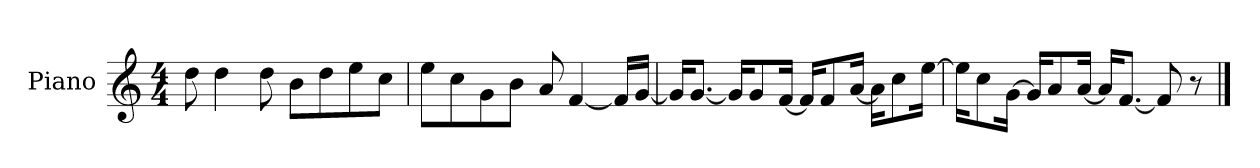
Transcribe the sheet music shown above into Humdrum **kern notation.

**kern
*part1
*staff1
*I"Piano
*I'P-no
*clefG2
*k[]
*M4/4
*MM90
=1
8dd\
4dd\
8dd\
8b\L
8dd\
8ee\
8cc\J
=2
8ee\L
8cc\
8g\
8b\J
8a/
[4f/
16f/LL]
[16g/JJ
=3
16g/KL]
[8.g/J
16g/KL]
8g/
[16f/Jk
16f/KL]
8f/
[16a/Jk
16a\KL]
8cc\
[16ee\Jk
=4
16ee\KL]
8cc\
[16g\Jk
16g/KL]
8a/
[16a/Jk
16a/KL]
[8.f/J
8f/]
8r
==
*-
